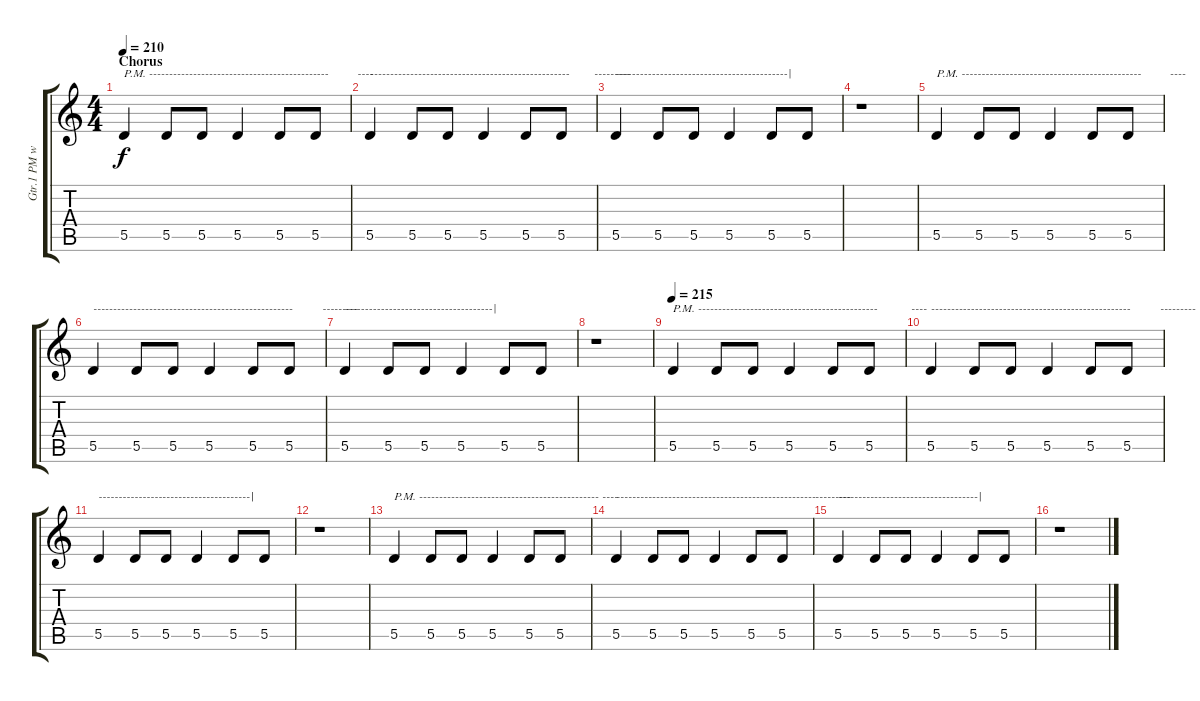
\track ("Gtr.1 PM w/Clean tone + delay" "Gtr.1 PM w") {instrument electricguitarmuted}
\staff {score tabs}
\tuning (E4 B3 G3 D3 A2 E2) {hide}
\ts (4 4)
\section ("" "Chorus")
\tempo 210
\clef g2
\ks c
5.5.4{txt "P.M. ---------------------------------------------" dy f volume 9} 5.5.8 5.5.8 5.5.4 5.5.8 5.5.8{txt "              ----"} |
5.5.4{txt "--------------------------------------------------"} 5.5.8 5.5.8 5.5.4 5.5.8 5.5.8{txt "           ---------"} |
5.5.4{txt "-------------------------------------------|"} 5.5.8 5.5.8 5.5.4 5.5.8 5.5.8 |
r.1 |
5.5.4{txt "P.M. ---------------------------------------------"} 5.5.8 5.5.8 5.5.4 5.5.8 5.5.8{txt "              ----"} |
5.5.4{txt "--------------------------------------------------"} 5.5.8 5.5.8 5.5.4 5.5.8 5.5.8{txt "           ---------"} |
5.5.4{txt "-------------------------------------|"} 5.5.8 5.5.8 5.5.4 5.5.8 5.5.8 |
r.1 |
\tempo 215
5.5.4{txt "P.M. ---------------------------------------------"} 5.5.8 5.5.8 5.5.4 5.5.8 5.5.8{txt "              ----"} |
5.5.4{txt "--------------------------------------------------"} 5.5.8 5.5.8 5.5.4 5.5.8 5.5.8{txt "           ---------"} |
5.5.4{txt "--------------------------------------|"} 5.5.8 5.5.8 5.5.4 5.5.8 5.5.8 |
r.1 |
5.5.4{txt "P.M. ---------------------------------------------"} 5.5.8 5.5.8 5.5.4 5.5.8 5.5.8{txt "              ----"} |
5.5.4{txt "--------------------------------------------------"} 5.5.8 5.5.8 5.5.4 5.5.8 5.5.8{txt "           ---------"} |
5.5.4{txt "-----------------------------------|"} 5.5.8 5.5.8 5.5.4 5.5.8 5.5.8 |
r.1
